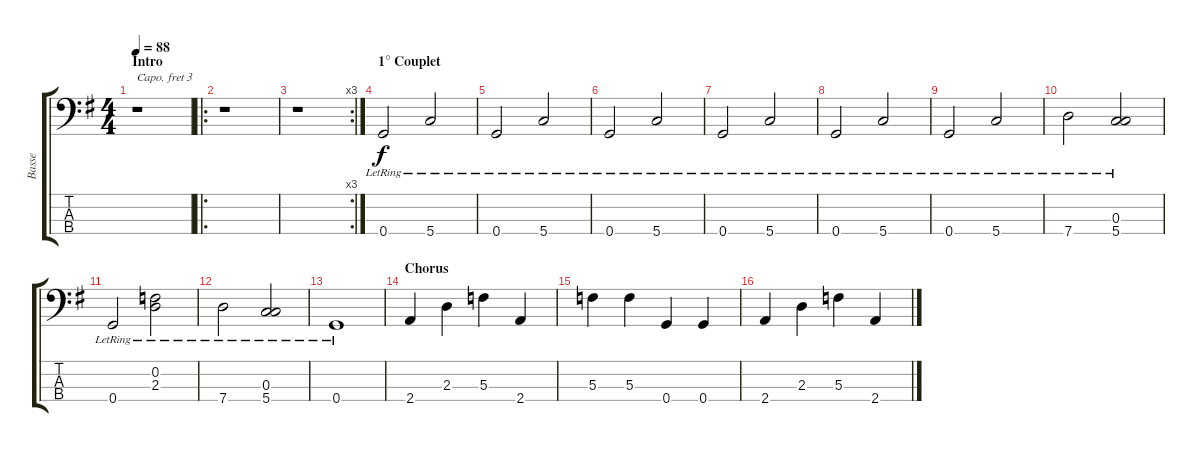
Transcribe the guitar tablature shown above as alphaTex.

\track ("Basse" "Basse") {instrument electricbasspick}
\staff {score tabs}
\capo 3
\tuning (G2 D2 A1 E1) {hide}
\ts (4 4)
\section ("" "Intro")
\tempo 88
\clef f4
\ks g
r.1{dy f instrument electricbasspick} |
\ro
r.1 |
\rc 3
r.1 |
\section ("" "1° Couplet")
0.4{lr}.2 5.4{lr}.2 |
0.4{lr}.2 5.4{lr}.2 |
0.4{lr}.2 5.4{lr}.2 |
0.4{lr}.2 5.4{lr}.2 |
0.4{lr}.2 5.4{lr}.2 |
0.4{lr}.2 5.4{lr}.2 |
7.4{lr}.2 (0.3{lr} 5.4{lr}).2 |
0.4{lr}.2 (0.2{lr} 2.3{lr}).2 |
7.4{lr}.2 (0.3{lr} 5.4{lr}).2 |
0.4{lr}.1 |
\section ("" "Chorus")
2.4.4 2.3.4 5.3.4 2.4.4 |
5.3.4 5.3.4 0.4.4 0.4.4 |
2.4.4 2.3.4 5.3.4 2.4.4
